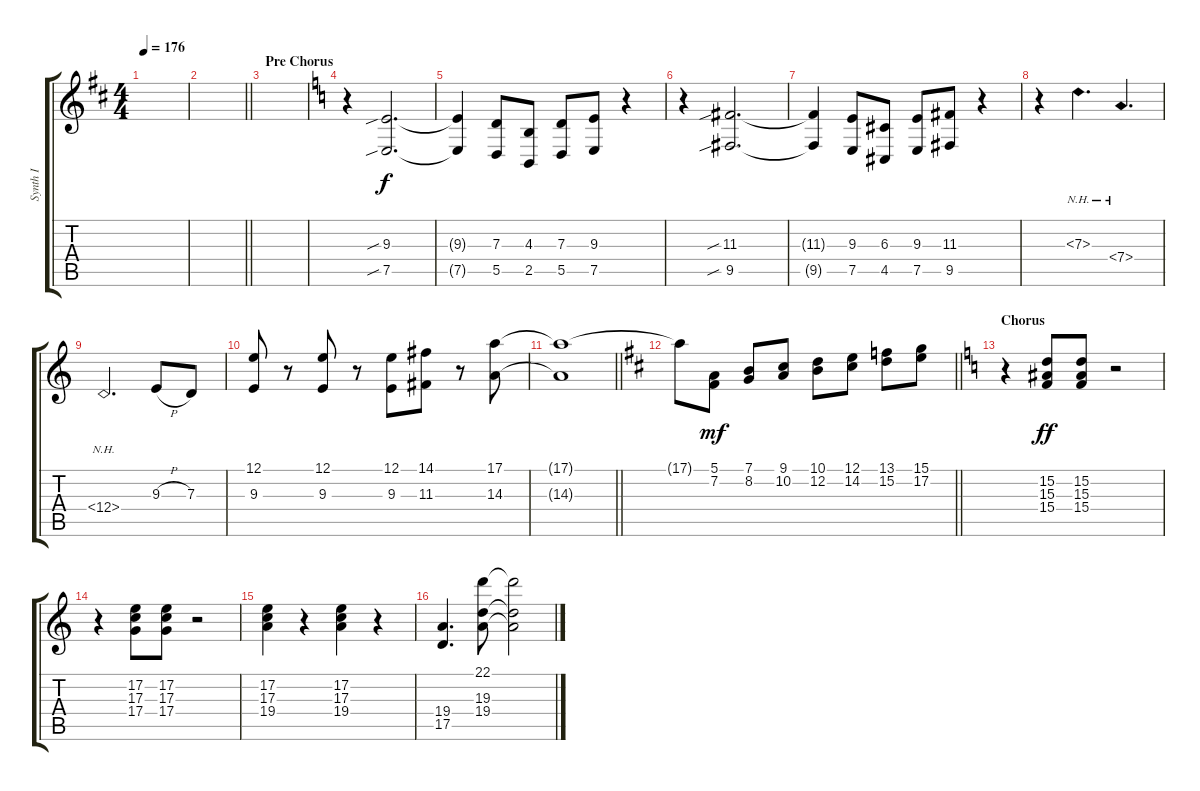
\track ("Synth I" "Synth I") {instrument brasssection}
\staff {score tabs}
\tuning (E4 B3 G3 D3 A2 E2) {hide}
\ts (4 4)
\tempo 176
\clef g2
\ks d
|
\barLineRight lightlight
|
\section ("" "Pre Chorus")
|
\ks c
r.4 (9.3{sib} 7.5{sib}).2{d} |
(9.3{t} 7.5{t}).4 (7.3 5.5).8 (4.3 2.5).8 (7.3 5.5).8 (9.3 7.5).8 r.4 |
r.4 (11.3{sib} 9.5{sib}).2{d} |
(11.3{t} 9.5{t}).4 (9.3 7.5).8 (6.3 4.5).8 (9.3 7.5).8 (11.3 9.5).8 r.4 |
r.4 7.3{nh}.4{d} 7.4{nh}.4{d} |
12.4{nh}.2{d} 9.3{h}.8 7.3.8 |
(12.1 9.3).8 r.8 (12.1 9.3).8 r.8 (12.1 9.3).8 (14.1 11.3).8 r.8 (17.1 14.3).8 |
\barLineRight lightlight
(17.1{t} 14.3{t}).1 |
\barLineRight lightlight
\ks d
17.1{t}.8 (5.1 7.2).8{dy mf} (7.1 8.2).8 (9.1 10.2).8 (10.1 12.2).8 (12.1 14.2).8 (13.1 15.2).8 (15.1 17.2).8 |
\section ("" "Chorus")
\ks c
r.4 (15.2 15.3 15.4).8{dy ff} (15.2 15.3 15.4).8 r.2 |
r.4 (17.2 17.3 17.4).8 (17.2 17.3 17.4).8 r.2 |
(17.2 17.3 19.4).4 r.4 (17.2 17.3 19.4).4 r.4 |
(19.4 17.5).4{d} (22.1 19.3 19.4).8 (22.1{t} 19.3{t} 19.4{t}).2
